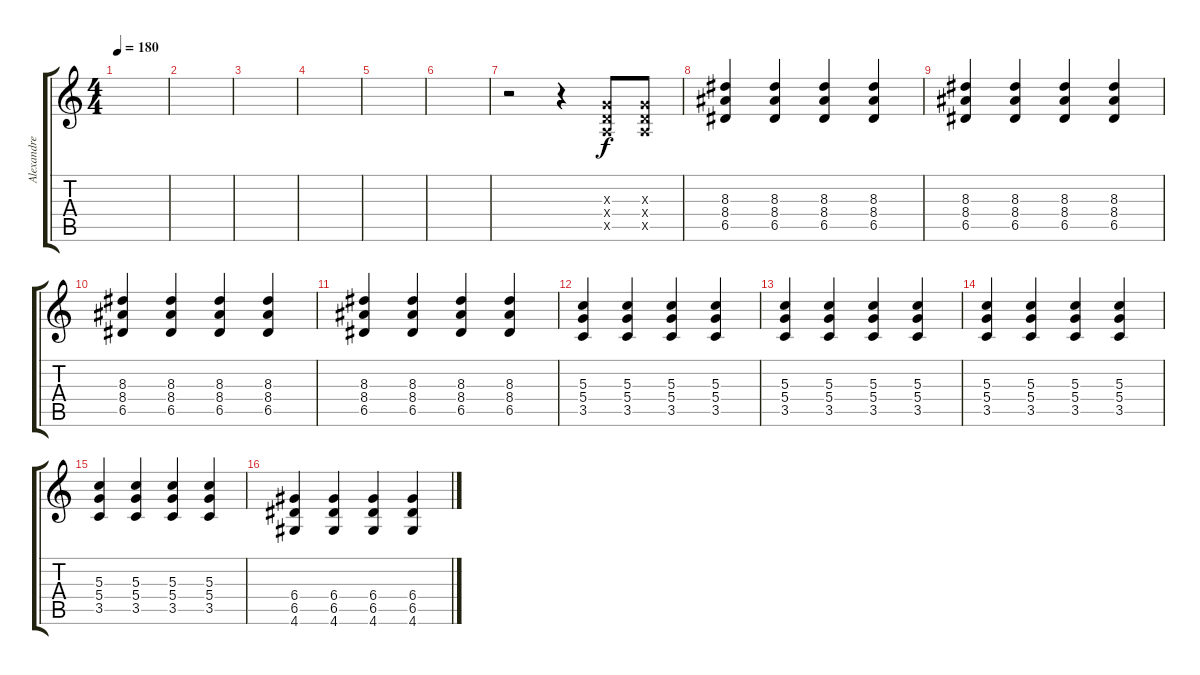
\track ("Alexandre" "Alexandre") {instrument overdrivenguitar}
\staff {score tabs}
\tuning (E4 B3 G3 D3 A2 E2) {hide}
\ts (4 4)
\tempo 180
\clef g2
\ks c
|
|
|
|
|
|
r.2 r.4 (0.3{x} 0.4{x} 0.5{x}).8 (0.3{x} 0.4{x} 0.5{x}).8 |
(8.3 8.4 6.5).4 (8.3 8.4 6.5).4 (8.3 8.4 6.5).4 (8.3 8.4 6.5).4 |
(8.3 8.4 6.5).4 (8.3 8.4 6.5).4 (8.3 8.4 6.5).4 (8.3 8.4 6.5).4 |
(8.3 8.4 6.5).4 (8.3 8.4 6.5).4 (8.3 8.4 6.5).4 (8.3 8.4 6.5).4 |
(8.3 8.4 6.5).4 (8.3 8.4 6.5).4 (8.3 8.4 6.5).4 (8.3 8.4 6.5).4 |
(5.3 5.4 3.5).4 (5.3 5.4 3.5).4 (5.3 5.4 3.5).4 (5.3 5.4 3.5).4 |
(5.3 5.4 3.5).4 (5.3 5.4 3.5).4 (5.3 5.4 3.5).4 (5.3 5.4 3.5).4 |
(5.3 5.4 3.5).4 (5.3 5.4 3.5).4 (5.3 5.4 3.5).4 (5.3 5.4 3.5).4 |
(5.3 5.4 3.5).4 (5.3 5.4 3.5).4 (5.3 5.4 3.5).4 (5.3 5.4 3.5).4 |
(6.4 6.5 4.6).4 (6.4 6.5 4.6).4 (6.4 6.5 4.6).4 (6.4 6.5 4.6).4
